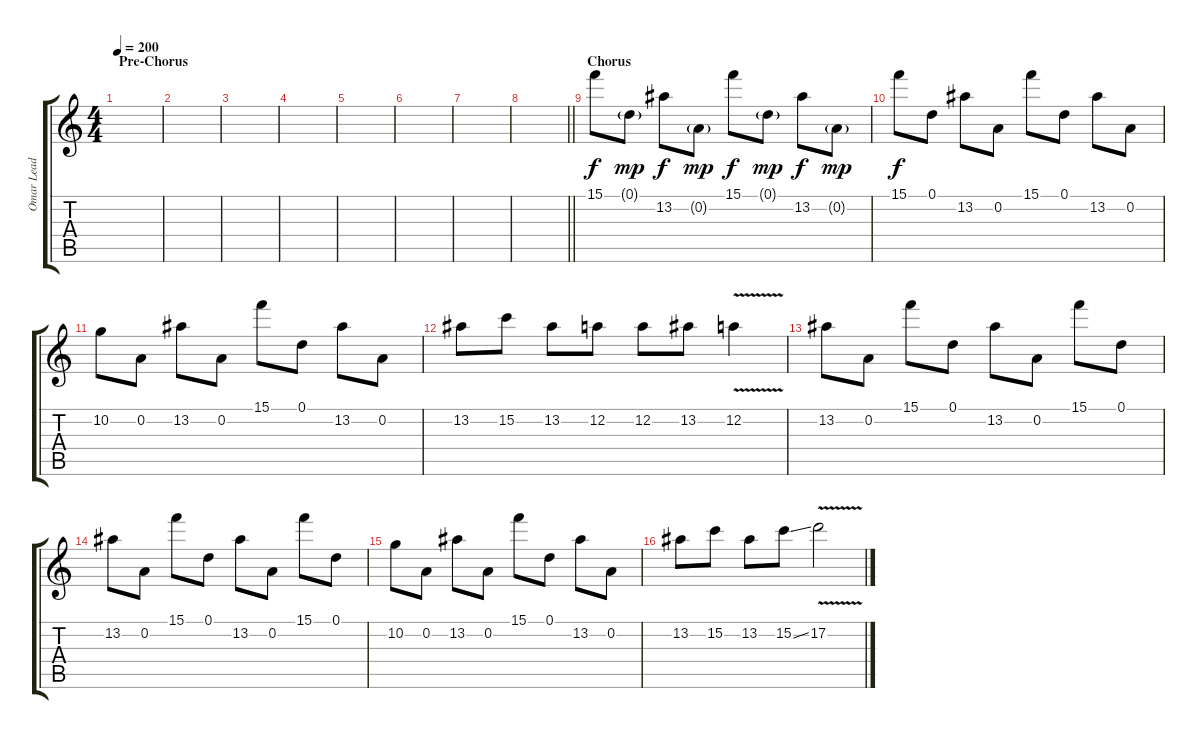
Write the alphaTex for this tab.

\track ("Omar Lead" "Omar Lead") {instrument distortionguitar}
\staff {score tabs}
\tuning (D4 A3 F3 C3 G2 C2) {hide}
\ts (4 4)
\section ("" "Pre-Chorus")
\tempo 200
\clef g2
\ks c
|
|
|
|
|
|
|
\barLineRight lightlight
|
\section ("" "Chorus")
15.1.8 0.1{g}.8{dy mp} 13.2.8{dy f} 0.2{g}.8{dy mp} 15.1.8{dy f} 0.1{g}.8{dy mp} 13.2.8{dy f} 0.2{g}.8{dy mp} |
15.1.8{dy f} 0.1.8 13.2.8 0.2.8 15.1.8 0.1.8 13.2.8 0.2.8 |
10.2.8 0.2.8 13.2.8 0.2.8 15.1.8 0.1.8 13.2.8 0.2.8 |
13.2.8 15.2.8 13.2.8 12.2.8 12.2.8 13.2.8 12.2{v}.4 |
13.2.8 0.2.8 15.1.8 0.1.8 13.2.8 0.2.8 15.1.8 0.1.8 |
13.2.8 0.2.8 15.1.8 0.1.8 13.2.8 0.2.8 15.1.8 0.1.8 |
10.2.8 0.2.8 13.2.8 0.2.8 15.1.8 0.1.8 13.2.8 0.2.8 |
13.2.8 15.2.8 13.2.8 15.2{ss}.8 17.2{v}.2
